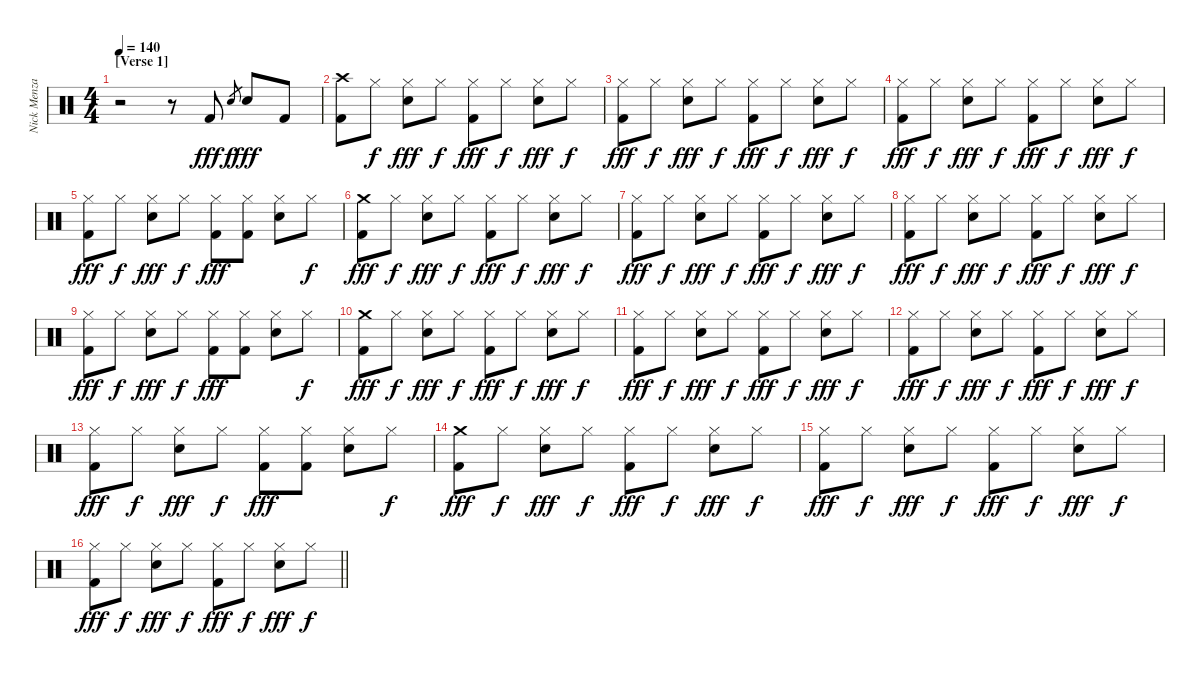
\track ("Nick Menza" "Nick Menza") {instrument percussion}
\staff {score}
\articulation defaults
\ts (4 4)
\section ("" "[Verse 1]")
\tempo 140
\clef neutral
\ks c
r.2{dy fff} r.8 "Kick (hit) 2".8 "Electric Snare (hit)".8{gr dy f} "Electric Snare (hit)".8{dy fff} "Kick (hit) 2".8 |
("Crash high (hit)" "Kick (hit) 2").8 "Hi-Hat (closed)".8{dy f} ("Hi-Hat (closed)" "Electric Snare (hit)").8{dy fff} "Hi-Hat (closed)".8{dy f} ("Hi-Hat (closed)" "Kick (hit) 2").8{dy fff} "Hi-Hat (closed)".8{dy f} ("Hi-Hat (closed)" "Electric Snare (hit)").8{dy fff} "Hi-Hat (closed)".8{dy f} |
("Hi-Hat (closed)" "Kick (hit) 2").8{dy fff} "Hi-Hat (closed)".8{dy f} ("Hi-Hat (closed)" "Electric Snare (hit)").8{dy fff} "Hi-Hat (closed)".8{dy f} ("Hi-Hat (closed)" "Kick (hit) 2").8{dy fff} "Hi-Hat (closed)".8{dy f} ("Hi-Hat (closed)" "Electric Snare (hit)").8{dy fff} "Hi-Hat (closed)".8{dy f} |
("Hi-Hat (closed)" "Kick (hit) 2").8{dy fff} "Hi-Hat (closed)".8{dy f} ("Hi-Hat (closed)" "Electric Snare (hit)").8{dy fff} "Hi-Hat (closed)".8{dy f} ("Hi-Hat (closed)" "Kick (hit) 2").8{dy fff} "Hi-Hat (closed)".8{dy f} ("Hi-Hat (closed)" "Electric Snare (hit)").8{dy fff} "Hi-Hat (closed)".8{dy f} |
("Hi-Hat (closed)" "Kick (hit) 2").8{dy fff} "Hi-Hat (closed)".8{dy f} ("Hi-Hat (closed)" "Electric Snare (hit)").8{dy fff} "Hi-Hat (closed)".8{dy f} ("Hi-Hat (closed)" "Kick (hit) 2").8{dy fff} ("Hi-Hat (closed)" "Kick (hit) 2").8 ("Hi-Hat (closed)" "Electric Snare (hit)").8 "Hi-Hat (closed)".8{dy f} |
("Crash medium (hit)" "Kick (hit) 2").8{dy fff} "Hi-Hat (closed)".8{dy f} ("Hi-Hat (closed)" "Electric Snare (hit)").8{dy fff} "Hi-Hat (closed)".8{dy f} ("Hi-Hat (closed)" "Kick (hit) 2").8{dy fff} "Hi-Hat (closed)".8{dy f} ("Hi-Hat (closed)" "Electric Snare (hit)").8{dy fff} "Hi-Hat (closed)".8{dy f} |
("Hi-Hat (closed)" "Kick (hit) 2").8{dy fff} "Hi-Hat (closed)".8{dy f} ("Hi-Hat (closed)" "Electric Snare (hit)").8{dy fff} "Hi-Hat (closed)".8{dy f} ("Hi-Hat (closed)" "Kick (hit) 2").8{dy fff} "Hi-Hat (closed)".8{dy f} ("Hi-Hat (closed)" "Electric Snare (hit)").8{dy fff} "Hi-Hat (closed)".8{dy f} |
("Hi-Hat (closed)" "Kick (hit) 2").8{dy fff} "Hi-Hat (closed)".8{dy f} ("Hi-Hat (closed)" "Electric Snare (hit)").8{dy fff} "Hi-Hat (closed)".8{dy f} ("Hi-Hat (closed)" "Kick (hit) 2").8{dy fff} "Hi-Hat (closed)".8{dy f} ("Hi-Hat (closed)" "Electric Snare (hit)").8{dy fff} "Hi-Hat (closed)".8{dy f} |
("Hi-Hat (closed)" "Kick (hit) 2").8{dy fff} "Hi-Hat (closed)".8{dy f} ("Hi-Hat (closed)" "Electric Snare (hit)").8{dy fff} "Hi-Hat (closed)".8{dy f} ("Hi-Hat (closed)" "Kick (hit) 2").8{dy fff} ("Hi-Hat (closed)" "Kick (hit) 2").8 ("Hi-Hat (closed)" "Electric Snare (hit)").8 "Hi-Hat (closed)".8{dy f} |
("Crash medium (hit)" "Kick (hit) 2").8{dy fff} "Hi-Hat (closed)".8{dy f} ("Hi-Hat (closed)" "Electric Snare (hit)").8{dy fff} "Hi-Hat (closed)".8{dy f} ("Hi-Hat (closed)" "Kick (hit) 2").8{dy fff} "Hi-Hat (closed)".8{dy f} ("Hi-Hat (closed)" "Electric Snare (hit)").8{dy fff} "Hi-Hat (closed)".8{dy f} |
("Hi-Hat (closed)" "Kick (hit) 2").8{dy fff} "Hi-Hat (closed)".8{dy f} ("Hi-Hat (closed)" "Electric Snare (hit)").8{dy fff} "Hi-Hat (closed)".8{dy f} ("Hi-Hat (closed)" "Kick (hit) 2").8{dy fff} "Hi-Hat (closed)".8{dy f} ("Hi-Hat (closed)" "Electric Snare (hit)").8{dy fff} "Hi-Hat (closed)".8{dy f} |
("Hi-Hat (closed)" "Kick (hit) 2").8{dy fff} "Hi-Hat (closed)".8{dy f} ("Hi-Hat (closed)" "Electric Snare (hit)").8{dy fff} "Hi-Hat (closed)".8{dy f} ("Hi-Hat (closed)" "Kick (hit) 2").8{dy fff} "Hi-Hat (closed)".8{dy f} ("Hi-Hat (closed)" "Electric Snare (hit)").8{dy fff} "Hi-Hat (closed)".8{dy f} |
("Hi-Hat (closed)" "Kick (hit) 2").8{dy fff} "Hi-Hat (closed)".8{dy f} ("Hi-Hat (closed)" "Electric Snare (hit)").8{dy fff} "Hi-Hat (closed)".8{dy f} ("Hi-Hat (closed)" "Kick (hit) 2").8{dy fff} ("Hi-Hat (closed)" "Kick (hit) 2").8 ("Hi-Hat (closed)" "Electric Snare (hit)").8 "Hi-Hat (closed)".8{dy f} |
("Crash medium (hit)" "Kick (hit) 2").8{dy fff} "Hi-Hat (closed)".8{dy f} ("Hi-Hat (closed)" "Electric Snare (hit)").8{dy fff} "Hi-Hat (closed)".8{dy f} ("Hi-Hat (closed)" "Kick (hit) 2").8{dy fff} "Hi-Hat (closed)".8{dy f} ("Hi-Hat (closed)" "Electric Snare (hit)").8{dy fff} "Hi-Hat (closed)".8{dy f} |
("Hi-Hat (closed)" "Kick (hit) 2").8{dy fff} "Hi-Hat (closed)".8{dy f} ("Hi-Hat (closed)" "Electric Snare (hit)").8{dy fff} "Hi-Hat (closed)".8{dy f} ("Hi-Hat (closed)" "Kick (hit) 2").8{dy fff} "Hi-Hat (closed)".8{dy f} ("Hi-Hat (closed)" "Electric Snare (hit)").8{dy fff} "Hi-Hat (closed)".8{dy f} |
\barLineRight lightlight
("Hi-Hat (closed)" "Kick (hit) 2").8{dy fff} "Hi-Hat (closed)".8{dy f} ("Hi-Hat (closed)" "Electric Snare (hit)").8{dy fff} "Hi-Hat (closed)".8{dy f} ("Hi-Hat (closed)" "Kick (hit) 2").8{dy fff} "Hi-Hat (closed)".8{dy f} ("Hi-Hat (closed)" "Electric Snare (hit)").8{dy fff} "Hi-Hat (closed)".8{dy f}
